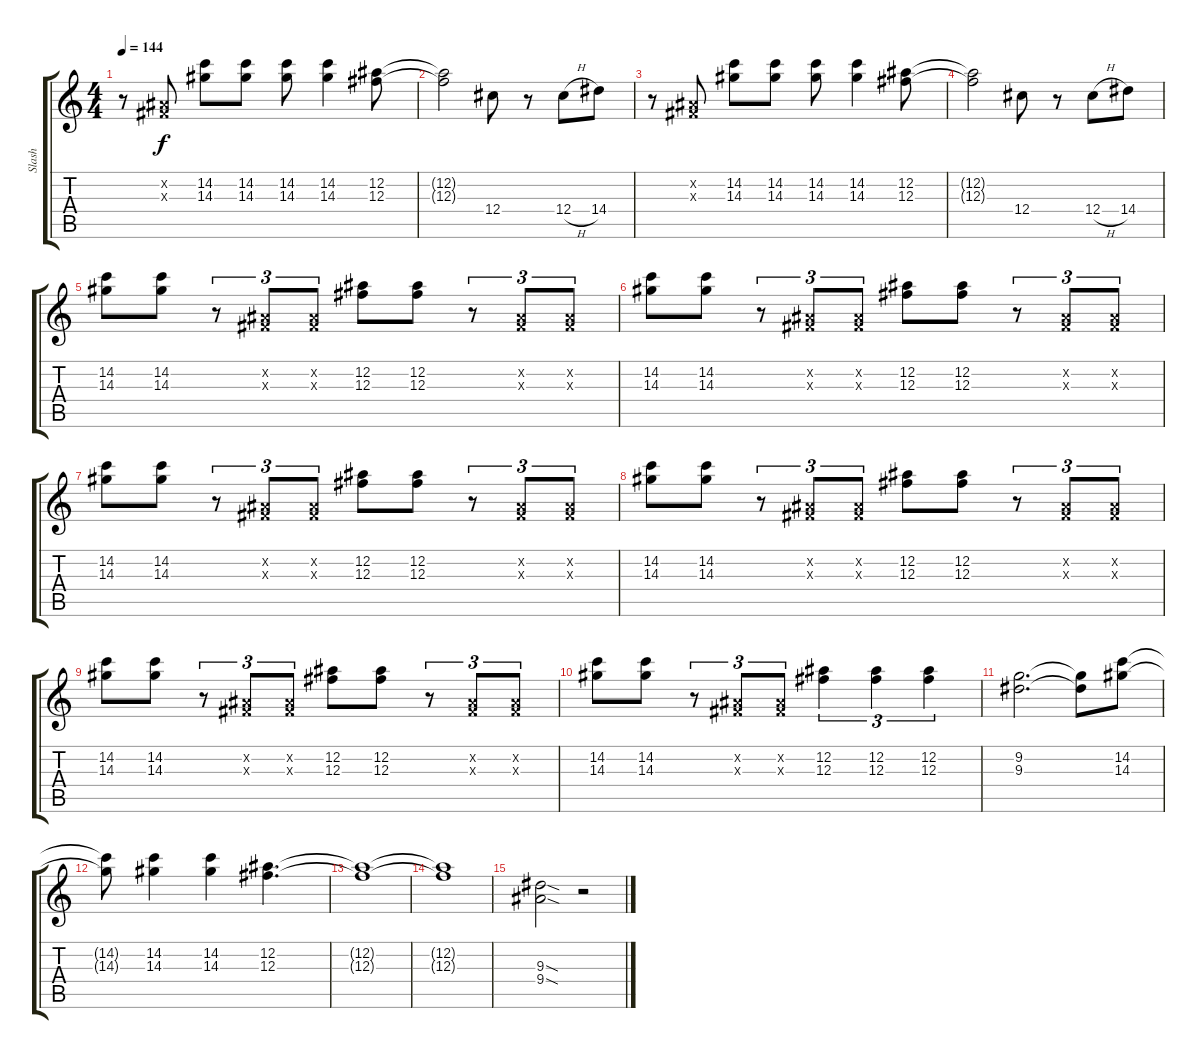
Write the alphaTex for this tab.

\track ("Slash" "Slash") {instrument distortionguitar}
\staff {score tabs}
\tuning (Eb4 Bb3 Gb3 Db3 Ab2 Eb2) {hide}
\ts (4 4)
\tempo 144
\clef g2
\ks c
r.8{dy f} (0.2{x} 0.3{x}).8 (14.2 14.3).8 (14.2 14.3).8 (14.2 14.3).8 (14.2 14.3).4 (12.2 12.3).8 |
(12.2{t} 12.3{t}).2 12.4.8 r.8 12.4{h}.8 14.4.8 |
r.8 (0.2{x} 0.3{x}).8 (14.2 14.3).8 (14.2 14.3).8 (14.2 14.3).8 (14.2 14.3).4 (12.2 12.3).8 |
(12.2{t} 12.3{t}).2 12.4.8 r.8 12.4{h}.8 14.4.8 |
(14.2 14.3).8 (14.2 14.3).8 r.8{tu (3 2)} (0.2{x} 0.3{x}).8{tu (3 2)} (0.2{x} 0.3{x}).8{tu (3 2)} (12.2 12.3).8 (12.2 12.3).8 r.8{tu (3 2)} (0.2{x} 0.3{x}).8{tu (3 2)} (0.2{x} 0.3{x}).8{tu (3 2)} |
(14.2 14.3).8 (14.2 14.3).8 r.8{tu (3 2)} (0.2{x} 0.3{x}).8{tu (3 2)} (0.2{x} 0.3{x}).8{tu (3 2)} (12.2 12.3).8 (12.2 12.3).8 r.8{tu (3 2)} (0.2{x} 0.3{x}).8{tu (3 2)} (0.2{x} 0.3{x}).8{tu (3 2)} |
(14.2 14.3).8 (14.2 14.3).8 r.8{tu (3 2)} (0.2{x} 0.3{x}).8{tu (3 2)} (0.2{x} 0.3{x}).8{tu (3 2)} (12.2 12.3).8 (12.2 12.3).8 r.8{tu (3 2)} (0.2{x} 0.3{x}).8{tu (3 2)} (0.2{x} 0.3{x}).8{tu (3 2)} |
(14.2 14.3).8 (14.2 14.3).8 r.8{tu (3 2)} (0.2{x} 0.3{x}).8{tu (3 2)} (0.2{x} 0.3{x}).8{tu (3 2)} (12.2 12.3).8 (12.2 12.3).8 r.8{tu (3 2)} (0.2{x} 0.3{x}).8{tu (3 2)} (0.2{x} 0.3{x}).8{tu (3 2)} |
(14.2 14.3).8 (14.2 14.3).8 r.8{tu (3 2)} (0.2{x} 0.3{x}).8{tu (3 2)} (0.2{x} 0.3{x}).8{tu (3 2)} (12.2 12.3).8 (12.2 12.3).8 r.8{tu (3 2)} (0.2{x} 0.3{x}).8{tu (3 2)} (0.2{x} 0.3{x}).8{tu (3 2)} |
(14.2 14.3).8 (14.2 14.3).8 r.8{tu (3 2)} (0.2{x} 0.3{x}).8{tu (3 2)} (0.2{x} 0.3{x}).8{tu (3 2)} (12.2 12.3).4{tu (3 2)} (12.2 12.3).4{tu (3 2)} (12.2 12.3).4{tu (3 2)} |
(9.2 9.3).2{d} (9.2{t} 9.3{t}).8 (14.2 14.3).8 |
(14.2{t} 14.3{t}).8 (14.2 14.3).4 (14.2 14.3).4 (12.2 12.3).4{d} |
(12.2{t} 12.3{t}).1 |
(12.2{t} 12.3{t}).1 |
(9.3{sod} 9.4{sod}).2 r.2
